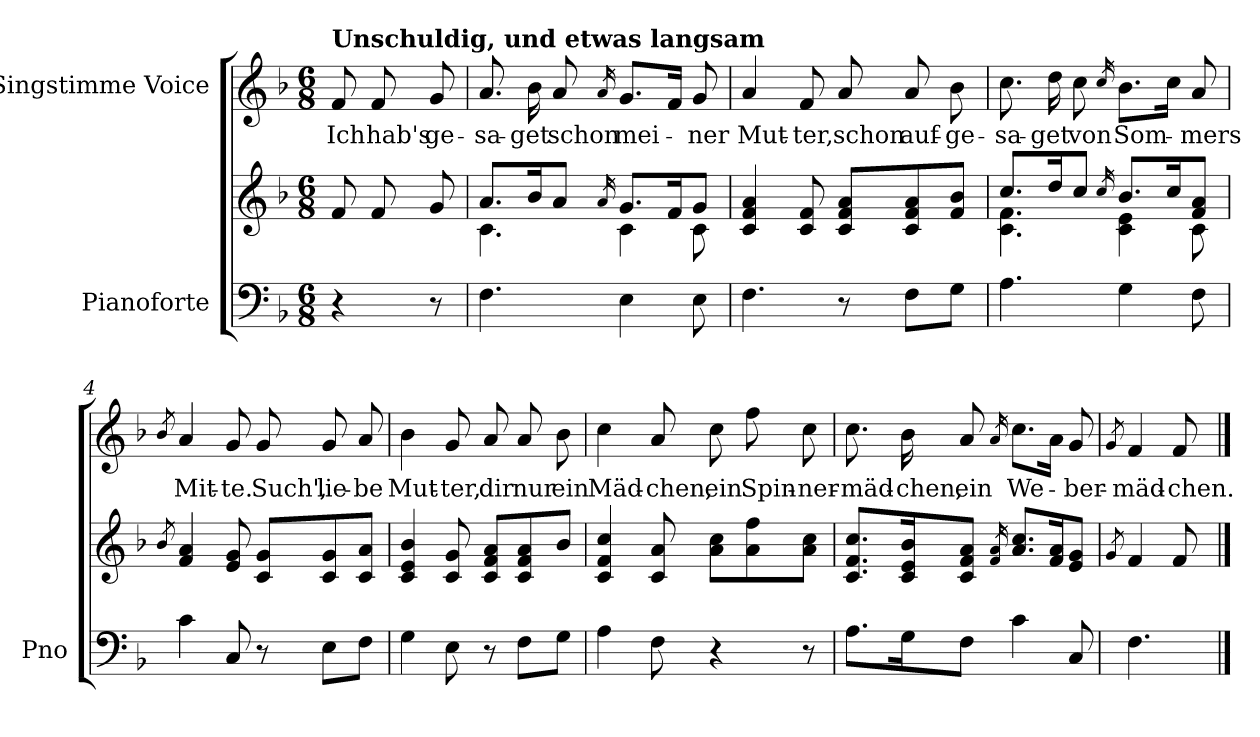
**kern	**kern	**kern	**text
*part2	*part2	*part1	*part1
*staff3	*staff2	*staff1	*staff1
*I"Pianoforte	*	*I"Singstimme Voice	*
*I'Pno	*	*	*
*clefF4	*clefG2	*clefG2	*
*k[b-]	*k[b-]	*k[b-]	*
*M6/8	*M6/8	*M6/8	*
=	=	=	=
!	!	!LO:TX:a:B:t=Unschuldig, und etwas langsam	!
4r	8f/	8f/	Ich
.	8f/	8f/	hab's
8r	8g/	8g/	ge-
=1	=1	=1	=1
*	*^	*	*
4.F\	8.a/L	4.c\	8.a/	-sa-
.	16b-/K	.	16b-\	-get
.	8a/J	.	8a/	schon
.	16qa/	.	16qa/	.
4E\	8.g/L	4c\	8.g/L	mei-
.	16f/K	.	16f/Jk	.
8E\	8g/J	8c\	8g/	-ner
*	*v	*v	*	*
=2	=2	=2	=2
4.F\	4c/ 4f/ 4a/	4a/	Mut-
.	8c/ 8f/	8f/	-ter,
8r	8c/ 8f/ 8a/L	8a/	schon
8F\L	8c/ 8f/ 8a/	8a/	auf-
8G\J	8f/ 8b-/J	8b-\	-ge-
=3	=3	=3	=3
*	*^	*	*
4.A\	8.cc/L	4.c\ 4.f\	8.cc\	-sa-
.	16dd/K	.	16dd\	-get
.	8cc/J	.	8cc\	von
.	16qcc/	.	16qcc/	.
4G\	8.b-/L	4c\ 4e\	8.b-\L	Som-
.	16cc/K	.	16cc\Jk	.
8F\	8f/ 8a/J	8c\	8a/	-mers
*	*v	*v	*	*
=4	=4	=4	=4
.	8qb-/	8qb-/	.
4c\	4f/ 4a/	4a/	Mit-
8C/	8e/ 8g/	8g/	-te.
8r	8c/ 8g/L	8g/	Such',
8E\L	8c/ 8g/	8g/	lie-
8F\J	8c/ 8a/J	8a/	-be
=5	=5	=5	=5
4G\	4c/ 4e/ 4b-/	4b-\	Mut-
8E\	8c/ 8g/	8g/	-ter,
8r	8c/ 8f/ 8a/L	8a/	dir
8F\L	8c/ 8f/ 8a/	8a/	nur
8G\J	8b-/J	8b-\	ein
=6	=6	=6	=6
4A\	4c/ 4f/ 4cc/	4cc\	Mäd-
8F\	8c/ 8a/	8a/	-chen,
4r	8a\ 8cc\L	8cc\	ein
.	8a\ 8ff\	8ff\	Spin-
8r	8a\ 8cc\J	8cc\	-ner-
=7	=7	=7	=7
8.A\L	8.c/ 8.f/ 8.cc/L	8.cc\	-mäd-
16G\K	16c/ 16e/ 16b-/K	16b-\	-chen,
8F\J	8c/ 8f/ 8a/J	8a/	ein
.	16qf/ 16qa/	16qa/	.
4c\	8.a/ 8.cc/L	8.cc\L	We-
.	16f/ 16a/K	16a\Jk	.
8C/	8e/ 8g/J	8g/	-ber-
=8	=8	=8	=8
.	8qg/	8qg/	.
4.F\	4f/	4f/	-mäd-
.	8f/	8f/	-chen.
==	==	==	==
*-	*-	*-	*-
